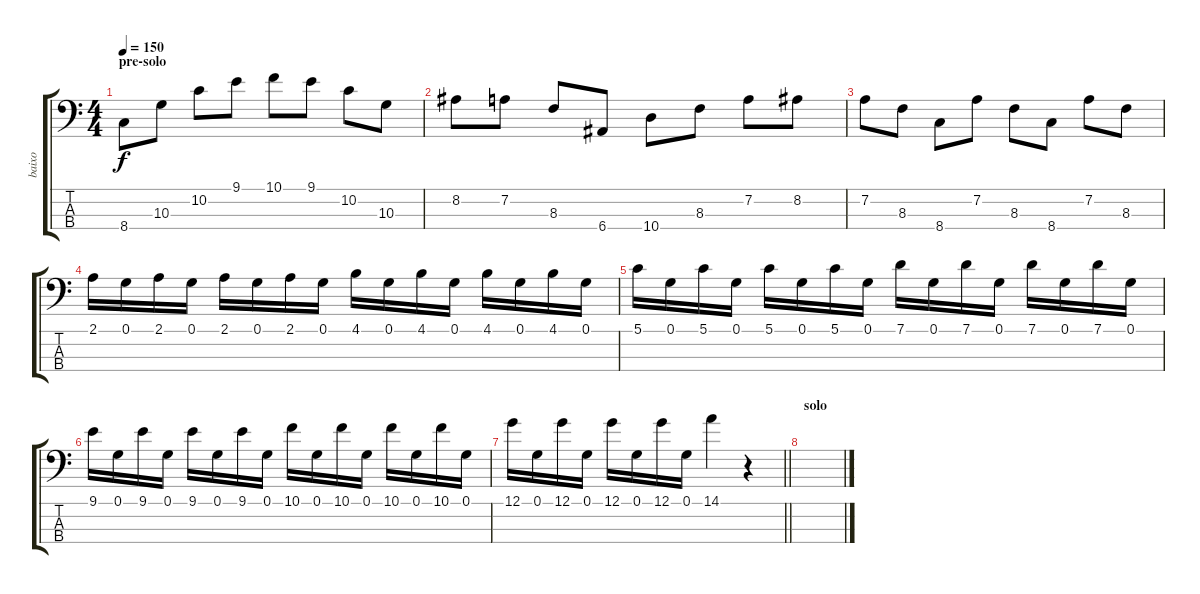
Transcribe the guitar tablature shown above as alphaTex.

\track ("baixo" "baixo") {instrument fretlessbass}
\staff {score tabs}
\tuning (G2 D2 A1 E1) {hide}
\ts (4 4)
\section ("" "pre-solo")
\tempo 150
\clef f4
\ks c
8.4.8{dy f} 10.3.8 10.2.8 9.1.8 10.1.8 9.1.8 10.2.8 10.3.8 |
8.2.8 7.2.8 8.3.8 6.4.8 10.4.8 8.3.8 7.2.8 8.2.8 |
7.2.8 8.3.8 8.4.8 7.2.8 8.3.8 8.4.8 7.2.8 8.3.8 |
2.1.16 0.1.16 2.1.16 0.1.16 2.1.16 0.1.16 2.1.16 0.1.16 4.1.16 0.1.16 4.1.16 0.1.16 4.1.16 0.1.16 4.1.16 0.1.16 |
5.1.16 0.1.16 5.1.16 0.1.16 5.1.16 0.1.16 5.1.16 0.1.16 7.1.16 0.1.16 7.1.16 0.1.16 7.1.16 0.1.16 7.1.16 0.1.16 |
9.1.16 0.1.16 9.1.16 0.1.16 9.1.16 0.1.16 9.1.16 0.1.16 10.1.16 0.1.16 10.1.16 0.1.16 10.1.16 0.1.16 10.1.16 0.1.16 |
\barLineRight lightlight
12.1.16 0.1.16 12.1.16 0.1.16 12.1.16 0.1.16 12.1.16 0.1.16 14.1.4 r.4 |
\section ("" "solo")
